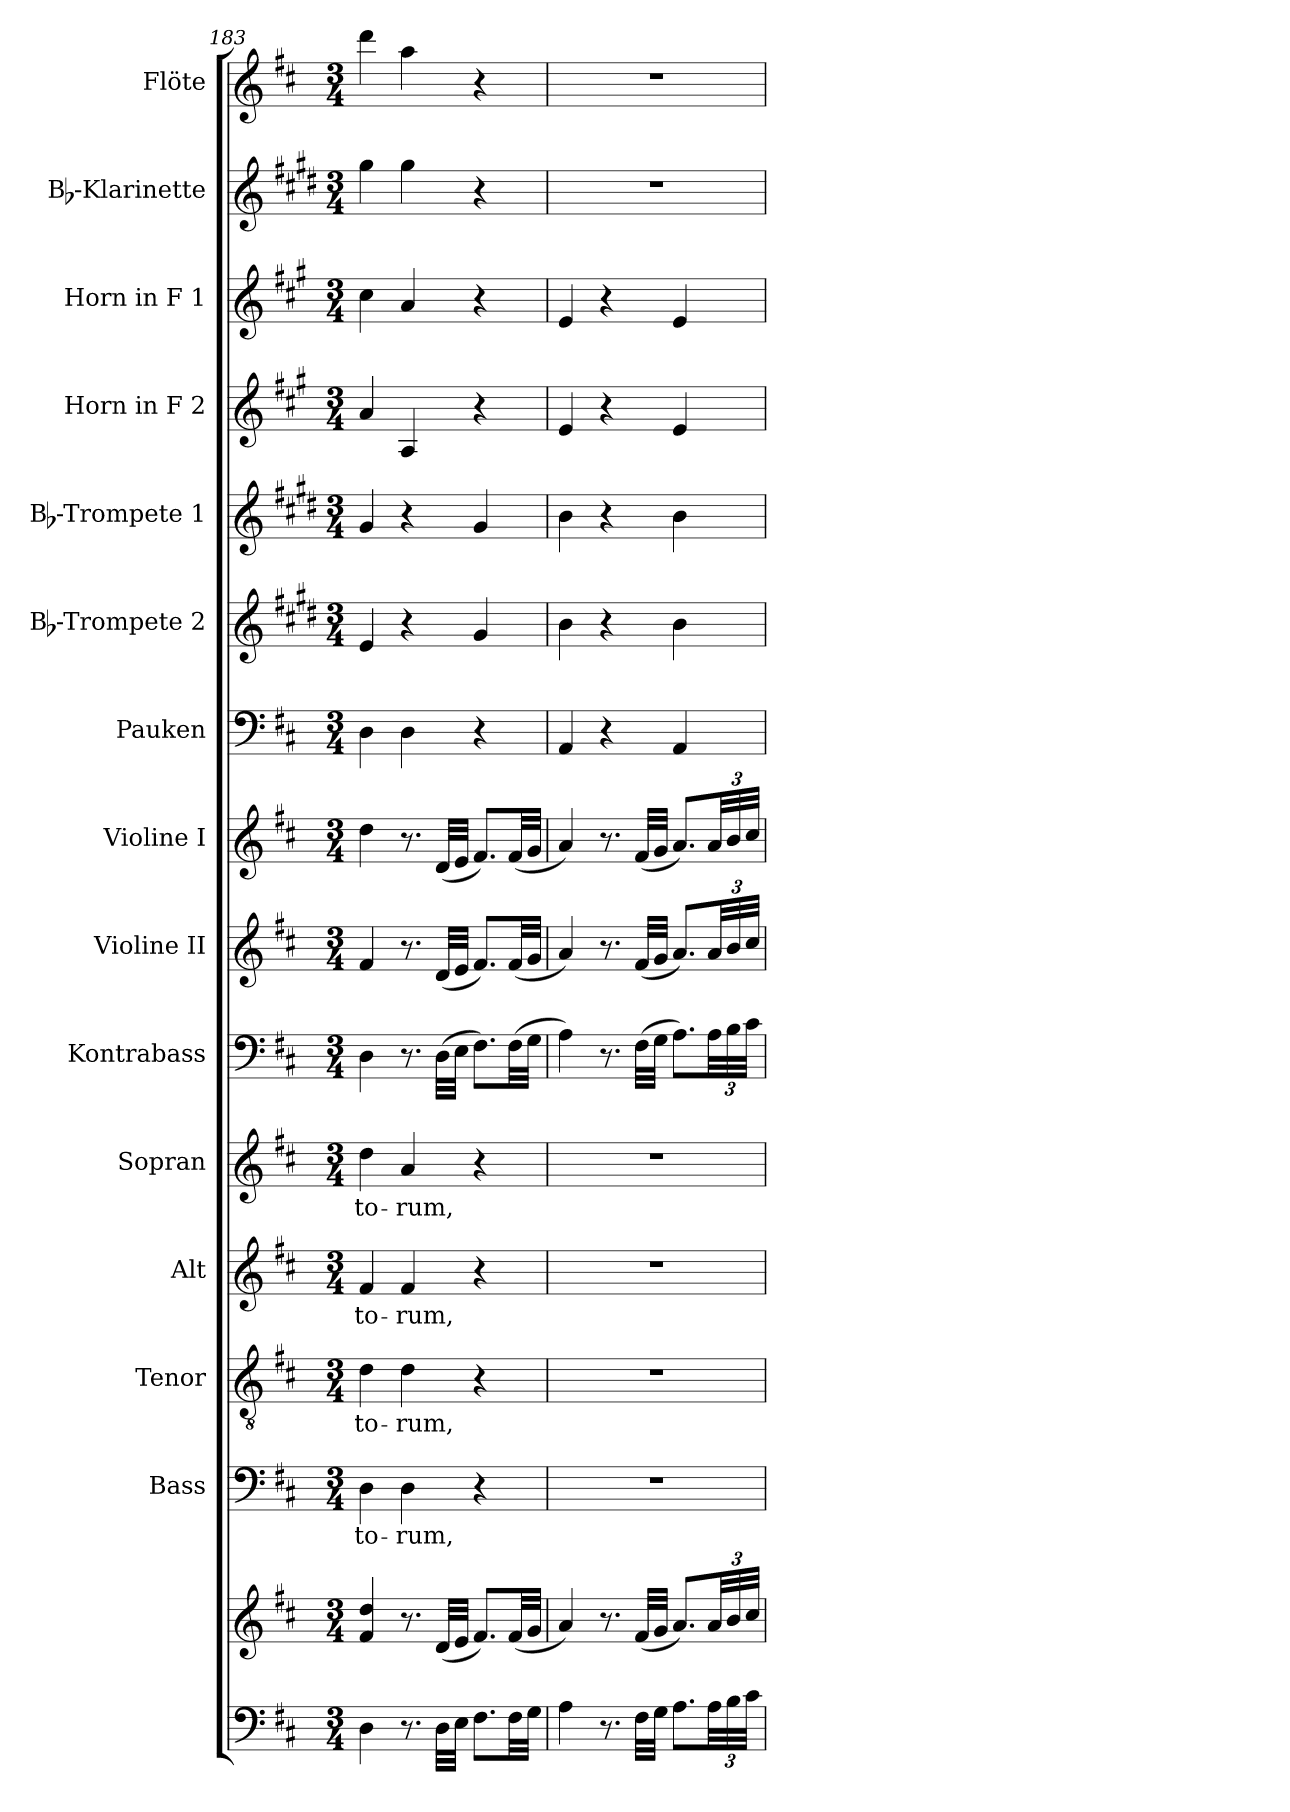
**kern	**kern	**kern	**text	**kern	**text	**kern	**text	**kern	**text	**kern	**kern	**kern	**kern	**kern	**kern	**kern	**kern	**kern	**kern
*part15	*part15	*part14	*part14	*part13	*part13	*part12	*part12	*part11	*part11	*part10	*part9	*part8	*part7	*part6	*part5	*part4	*part3	*part2	*part1
*staff16	*staff15	*staff14	*staff14	*staff13	*staff13	*staff12	*staff12	*staff11	*staff11	*staff10	*staff9	*staff8	*staff7	*staff6	*staff5	*staff4	*staff3	*staff2	*staff1
*	*	*I"Bass	*	*I"Tenor	*	*I"Alt	*	*I"Sopran	*	*I"Kontrabass	*I"Violine II	*I"Violine I	*I"Pauken	*I"Bb-Trompete 2	*I"Bb-Trompete 1	*I"Horn in F 2	*I"Horn in F 1	*I"Bb-Klarinette	*I"Flöte
*	*	*I'B.	*	*I'T.	*	*I'A.	*	*I'S.	*	*I'Kb.	*I'Vl. II	*I'Vl. I	*I'Pk.	*I'Bb Trp. 2	*I'Bb Trp. 1	*	*	*I'Bb Kl.	*I'Fl.
*clefF4	*clefG2	*clefF4	*	*clefGv2	*	*clefG2	*	*clefG2	*	*clefF4	*clefG2	*clefG2	*clefF4	*clefG2	*clefG2	*clefG2	*clefG2	*clefG2	*clefG2
*	*	*	*	*	*	*	*	*	*	*ITrd7c12	*	*	*	*ITrd1c2	*ITrd1c2	*ITrd4c7	*ITrd4c7	*ITrd1c2	*
*k[f#c#]	*k[f#c#]	*k[f#c#]	*	*k[f#c#]	*	*k[f#c#]	*	*k[f#c#]	*	*k[f#c#]	*k[f#c#]	*k[f#c#]	*k[f#c#]	*k[f#c#]	*k[f#c#]	*k[f#c#]	*k[f#c#]	*k[f#c#]	*k[f#c#]
*D:	*D:	*D:	*	*D:	*	*D:	*	*D:	*	*D:	*D:	*D:	*D:	*D:	*D:	*D:	*D:	*D:	*D:
*M3/4	*M3/4	*M3/4	*	*M3/4	*	*M3/4	*	*M3/4	*	*M3/4	*M3/4	*M3/4	*M3/4	*M3/4	*M3/4	*M3/4	*M3/4	*M3/4	*M3/4
=183	=183	=183	=183	=183	=183	=183	=183	=183	=183	=183	=183	=183	=183	=183	=183	=183	=183	=183	=183
!	!	!	!LO:LY:b	!	!LO:LY:b	!	!LO:LY:b	!	!LO:LY:b	!	!	!	!	!	!	!	!	!	!
4D\	4f#/ 4dd/	4D\	-to-	4d\	-to-	4f#/	-to-	4dd\	-to-	4DD\	4f#/	4dd\	4D\	4d/	4f#/	4d/	4f#\	4ff#\	4ddd\
!	!	!	!LO:LY:b	!	!LO:LY:b	!	!LO:LY:b	!	!LO:LY:b	!	!	!	!	!	!	!	!	!	!
8.r	8.r	4D\	-rum,	4d\	-rum,	4f#/	-rum,	4a/	-rum,	8.r	8.r	8.r	4D\	4r	4r	4D/	4d/	4ff#\	4aa\
32D\LLL	(<32d/LLL	.	.	.	.	.	.	.	.	(>32DD\LLL	(<32d/LLL	(<32d/LLL	.	.	.	.	.	.	.
32E\JJJ	32e/JJJ	.	.	.	.	.	.	.	.	32EE\JJJ	32e/JJJ	32e/JJJ	.	.	.	.	.	.	.
8.F#\L	8.f#/L)	4r	.	4r	.	4r	.	4r	.	8.FF#\L)	8.f#/L)	8.f#/L)	4r	4f#/	4f#/	4r	4r	4r	4r
32F#\LL	(<32f#/LL	.	.	.	.	.	.	.	.	(>32FF#\LL	(<32f#/LL	(<32f#/LL	.	.	.	.	.	.	.
32G\JJJ	32g/JJJ	.	.	.	.	.	.	.	.	32GG\JJJ	32g/JJJ	32g/JJJ	.	.	.	.	.	.	.
=184	=184	=184	=184	=184	=184	=184	=184	=184	=184	=184	=184	=184	=184	=184	=184	=184	=184	=184	=184
4A\	4a/)	2.r	.	2.r	.	2.r	.	2.r	.	4AA\)	4a/)	4a/)	4AA/	4a\	4a\	4A/	4A/	2.r	2.r
8.r	8.r	.	.	.	.	.	.	.	.	8.r	8.r	8.r	4r	4r	4r	4r	4r	.	.
32F#\LLL	(<32f#/LLL	.	.	.	.	.	.	.	.	(>32FF#\LLL	(<32f#/LLL	(<32f#/LLL	.	.	.	.	.	.	.
32G\JJJ	32g/JJJ	.	.	.	.	.	.	.	.	32GG\JJJ	32g/JJJ	32g/JJJ	.	.	.	.	.	.	.
8.A\L	8.a/L)	.	.	.	.	.	.	.	.	8.AA\L)	8.a/L)	8.a/L)	4AA/	4a\	4a\	4A/	4A/	.	.
48A\LL	48a/LL	.	.	.	.	.	.	.	.	48AA\LL	48a/LL	48a/LL	.	.	.	.	.	.	.
48B\	48b/	.	.	.	.	.	.	.	.	48BB\	48b/	48b/	.	.	.	.	.	.	.
48c#\JJJ	48cc#/JJJ	.	.	.	.	.	.	.	.	48C#\JJJ	48cc#/JJJ	48cc#/JJJ	.	.	.	.	.	.	.
=	=	=	=	=	=	=	=	=	=	=	=	=	=	=	=	=	=	=	=
*-	*-	*-	*-	*-	*-	*-	*-	*-	*-	*-	*-	*-	*-	*-	*-	*-	*-	*-	*-
